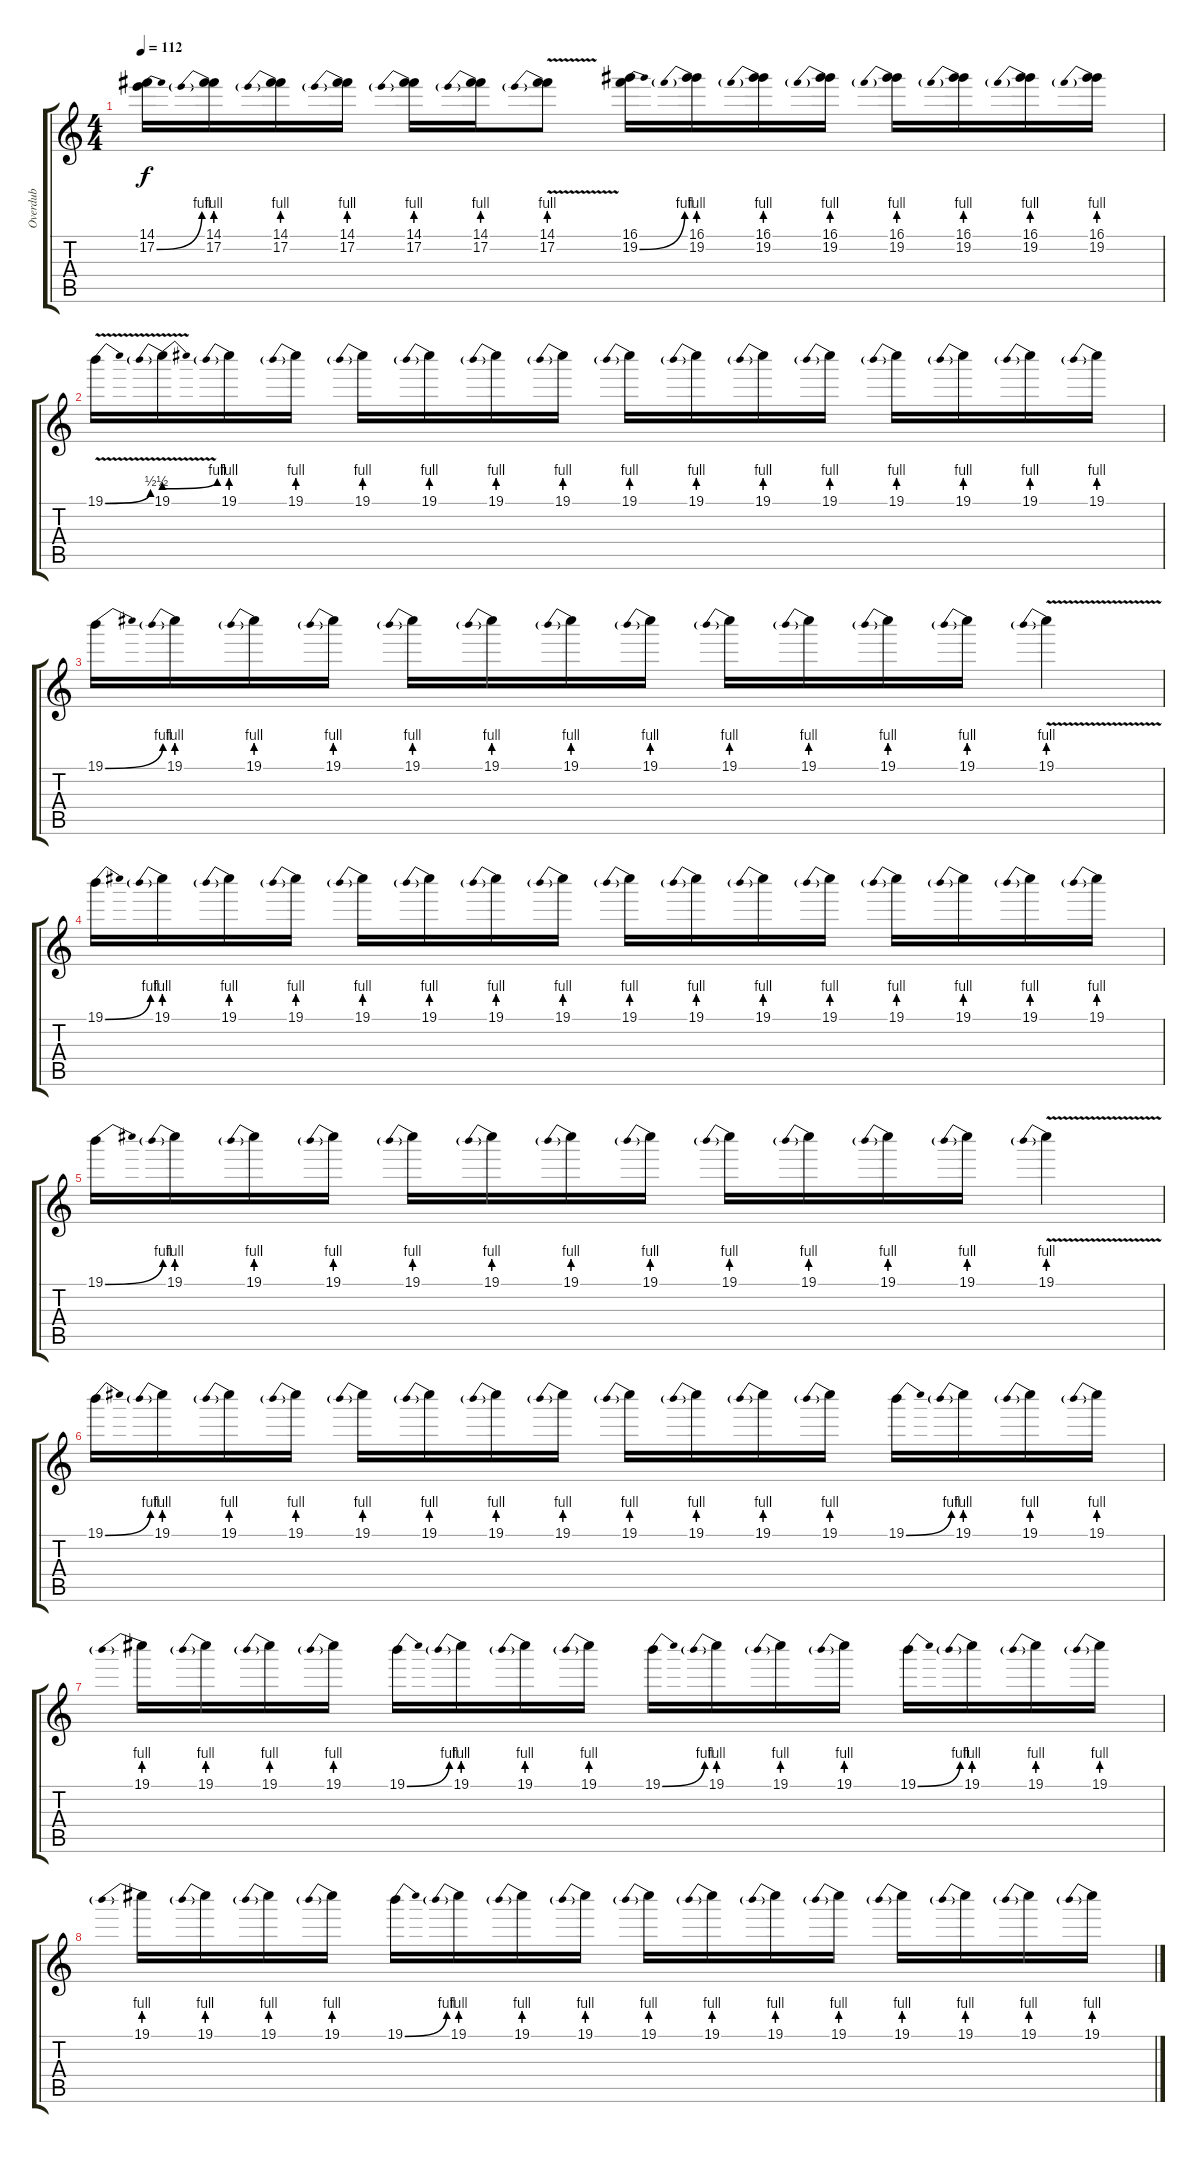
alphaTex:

\track ("Overdub" "Overdub") {instrument fretlessbass}
\staff {score tabs}
\tuning (E4 B3 G3 D3 A2 E2) {hide}
\ts (4 4)
\tempo 112
\clef g2
\ks c
(14.1 17.2{be (bend 0 0 60 4)}).16{dy f} (14.1 17.2{be (prebend 0 4 60 4)}).16 (14.1 17.2{be (prebend 0 4 60 4)}).16 (14.1 17.2{be (prebend 0 4 60 4)}).16 (14.1 17.2{be (prebend 0 4 60 4)}).16 (14.1 17.2{be (prebend 0 4 60 4)}).16 (14.1{v} 17.2{be (prebend 0 4 60 4) v}).8 (16.1 19.2{be (bend 0 0 60 4)}).16 (16.1 19.2{be (prebend 0 4 60 4)}).16 (16.1 19.2{be (prebend 0 4 60 4)}).16 (16.1 19.2{be (prebend 0 4 60 4)}).16 (16.1 19.2{be (prebend 0 4 60 4)}).16 (16.1 19.2{be (prebend 0 4 60 4)}).16 (16.1 19.2{be (prebend 0 4 60 4)}).16 (16.1 19.2{be (prebend 0 4 60 4)}).16 |
19.1{be (bend 0 0 60 2) v}.16 19.1{be (prebendbend 0 2 60 4) v}.16 19.1{be (prebend 0 4 60 4)}.16 19.1{be (prebend 0 4 60 4)}.16 19.1{be (prebend 0 4 60 4)}.16 19.1{be (prebend 0 4 60 4)}.16 19.1{be (prebend 0 4 60 4)}.16 19.1{be (prebend 0 4 60 4)}.16 19.1{be (prebend 0 4 60 4)}.16 19.1{be (prebend 0 4 60 4)}.16 19.1{be (prebend 0 4 60 4)}.16 19.1{be (prebend 0 4 60 4)}.16 19.1{be (prebend 0 4 60 4)}.16 19.1{be (prebend 0 4 60 4)}.16 19.1{be (prebend 0 4 60 4)}.16 19.1{be (prebend 0 4 60 4)}.16 |
19.1{be (bend 0 0 60 4)}.16 19.1{be (prebend 0 4 60 4)}.16 19.1{be (prebend 0 4 60 4)}.16 19.1{be (prebend 0 4 60 4)}.16 19.1{be (prebend 0 4 60 4)}.16 19.1{be (prebend 0 4 60 4)}.16 19.1{be (prebend 0 4 60 4)}.16 19.1{be (prebend 0 4 60 4)}.16 19.1{be (prebend 0 4 60 4)}.16 19.1{be (prebend 0 4 60 4)}.16 19.1{be (prebend 0 4 60 4)}.16 19.1{be (prebend 0 4 60 4)}.16 19.1{be (prebend 0 4 60 4) v}.4 |
19.1{be (bend 0 0 60 4)}.16 19.1{be (prebend 0 4 60 4)}.16 19.1{be (prebend 0 4 60 4)}.16 19.1{be (prebend 0 4 60 4)}.16 19.1{be (prebend 0 4 60 4)}.16 19.1{be (prebend 0 4 60 4)}.16 19.1{be (prebend 0 4 60 4)}.16 19.1{be (prebend 0 4 60 4)}.16 19.1{be (prebend 0 4 60 4)}.16 19.1{be (prebend 0 4 60 4)}.16 19.1{be (prebend 0 4 60 4)}.16 19.1{be (prebend 0 4 60 4)}.16 19.1{be (prebend 0 4 60 4)}.16 19.1{be (prebend 0 4 60 4)}.16 19.1{be (prebend 0 4 60 4)}.16 19.1{be (prebend 0 4 60 4)}.16 |
19.1{be (bend 0 0 60 4)}.16 19.1{be (prebend 0 4 60 4)}.16 19.1{be (prebend 0 4 60 4)}.16 19.1{be (prebend 0 4 60 4)}.16 19.1{be (prebend 0 4 60 4)}.16 19.1{be (prebend 0 4 60 4)}.16 19.1{be (prebend 0 4 60 4)}.16 19.1{be (prebend 0 4 60 4)}.16 19.1{be (prebend 0 4 60 4)}.16 19.1{be (prebend 0 4 60 4)}.16 19.1{be (prebend 0 4 60 4)}.16 19.1{be (prebend 0 4 60 4)}.16 19.1{be (prebend 0 4 60 4) v}.4 |
19.1{be (bend 0 0 60 4)}.16 19.1{be (prebend 0 4 60 4)}.16 19.1{be (prebend 0 4 60 4)}.16 19.1{be (prebend 0 4 60 4)}.16 19.1{be (prebend 0 4 60 4)}.16 19.1{be (prebend 0 4 60 4)}.16 19.1{be (prebend 0 4 60 4)}.16 19.1{be (prebend 0 4 60 4)}.16 19.1{be (prebend 0 4 60 4)}.16 19.1{be (prebend 0 4 60 4)}.16 19.1{be (prebend 0 4 60 4)}.16 19.1{be (prebend 0 4 60 4)}.16 19.1{be (bend 0 0 60 4)}.16 19.1{be (prebend 0 4 60 4)}.16 19.1{be (prebend 0 4 60 4)}.16 19.1{be (prebend 0 4 60 4)}.16 |
19.1{be (prebend 0 4 60 4)}.16 19.1{be (prebend 0 4 60 4)}.16 19.1{be (prebend 0 4 60 4)}.16 19.1{be (prebend 0 4 60 4)}.16 19.1{be (bend 0 0 60 4)}.16 19.1{be (prebend 0 4 60 4)}.16 19.1{be (prebend 0 4 60 4)}.16 19.1{be (prebend 0 4 60 4)}.16 19.1{be (bend 0 0 60 4)}.16 19.1{be (prebend 0 4 60 4)}.16 19.1{be (prebend 0 4 60 4)}.16 19.1{be (prebend 0 4 60 4)}.16 19.1{be (bend 0 0 60 4)}.16 19.1{be (prebend 0 4 60 4)}.16 19.1{be (prebend 0 4 60 4)}.16 19.1{be (prebend 0 4 60 4)}.16 |
19.1{be (prebend 0 4 60 4)}.16{volume 8} 19.1{be (prebend 0 4 60 4)}.16 19.1{be (prebend 0 4 60 4)}.16 19.1{be (prebend 0 4 60 4)}.16 19.1{be (bend 0 0 60 4)}.16 19.1{be (prebend 0 4 60 4)}.16 19.1{be (prebend 0 4 60 4)}.16 19.1{be (prebend 0 4 60 4)}.16 19.1{be (prebend 0 4 60 4)}.16 19.1{be (prebend 0 4 60 4)}.16 19.1{be (prebend 0 4 60 4)}.16 19.1{be (prebend 0 4 60 4)}.16 19.1{be (prebend 0 4 60 4)}.16 19.1{be (prebend 0 4 60 4)}.16 19.1{be (prebend 0 4 60 4)}.16 19.1{be (prebend 0 4 60 4)}.16
